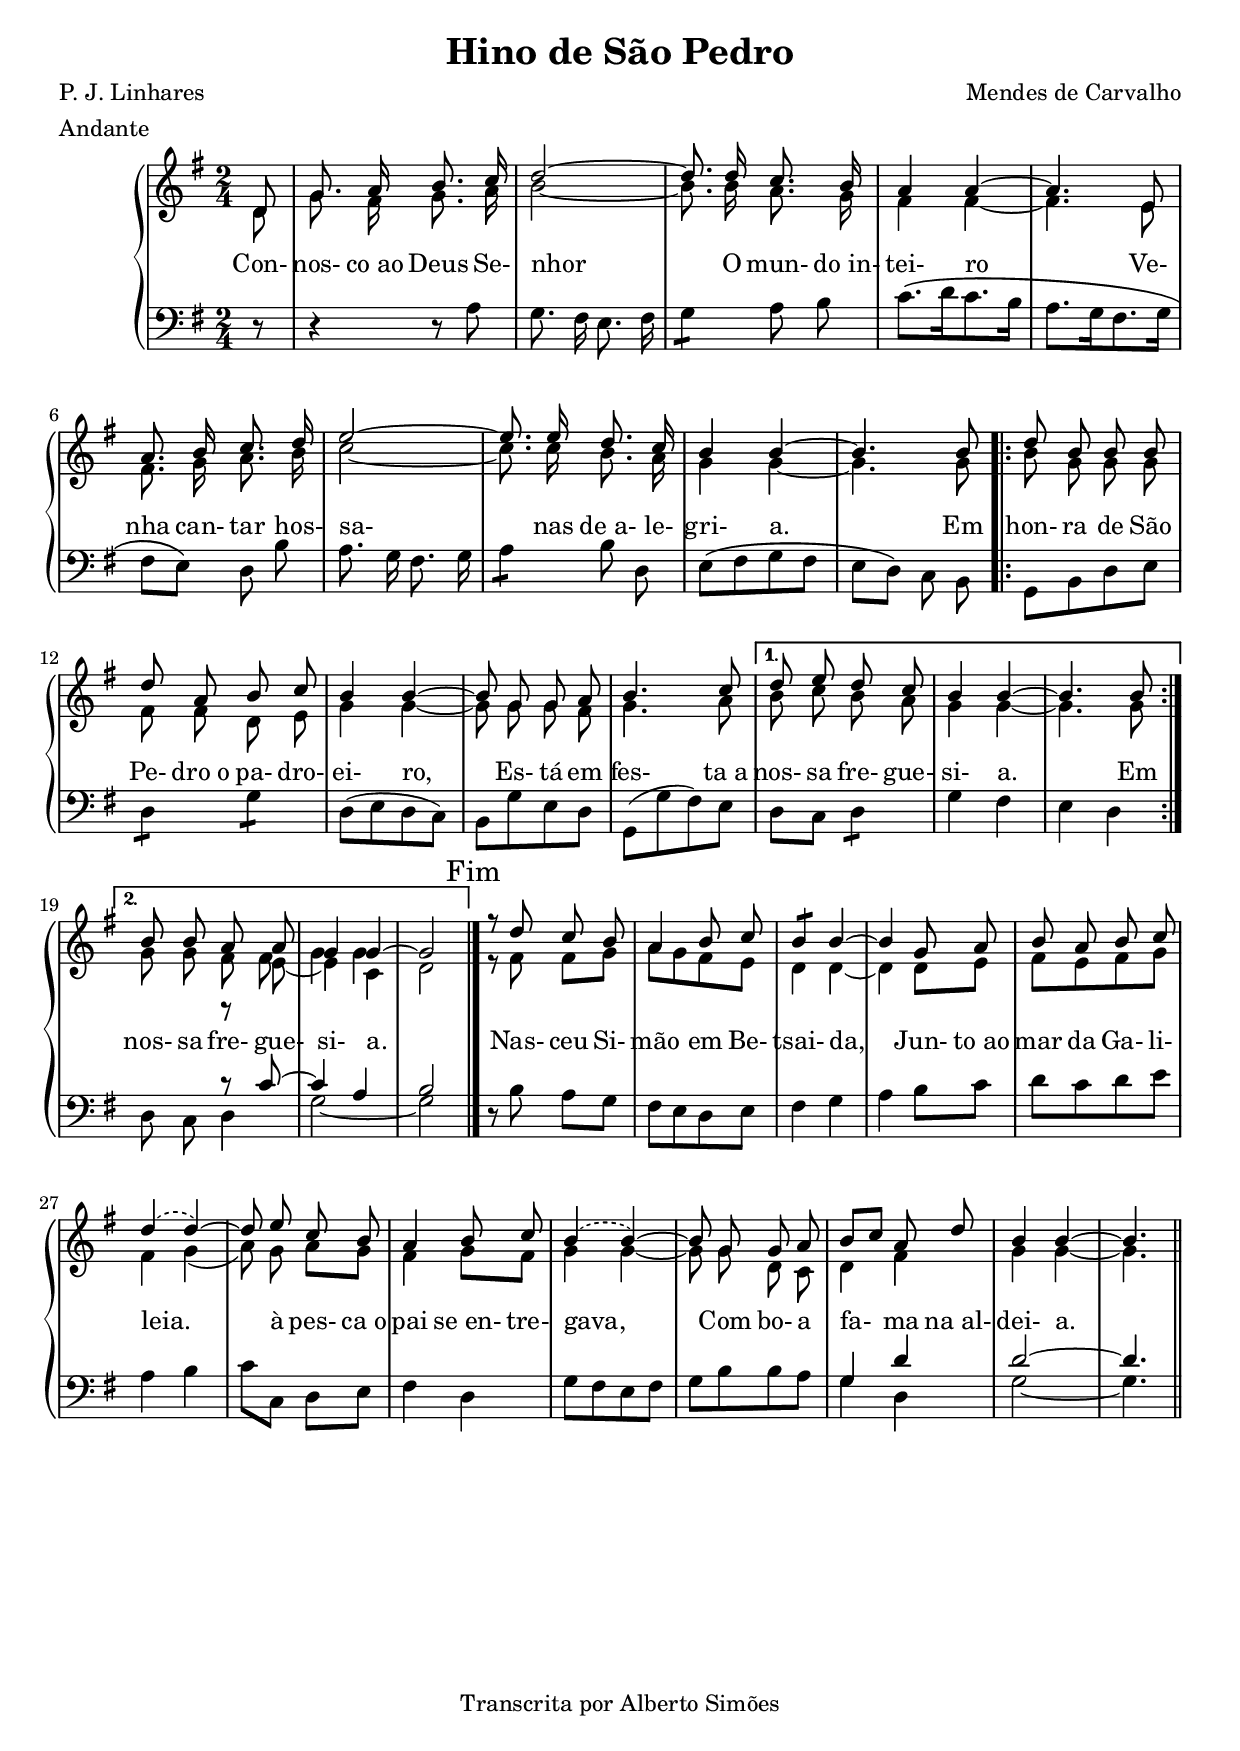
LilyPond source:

\version "2.14.0"

\header {
  title = "Hino de São Pedro"
  composer = "Mendes de Carvalho"
  poet = "P. J. Linhares"
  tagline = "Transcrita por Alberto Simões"

  meter = "Andante"

  ocasioes = "misc"
  seccao   = "misc"

  date = "1989"
}

letra = \lyricmode {
  Con- nos- co_ao Deus Se- nhor
  O mun- do_in- tei- ro
  Ve- nha can- tar hos- sa- nas de_a- le- gri- a.
  Em hon- ra de São Pe- dro_o pa- dro- ei- ro,
  Es- tá em fes- ta_a nos- sa fre- gue- si- a.
  Em nos- sa fre- gue- si- a.

  Nas- ceu Si- mão em Be- tsai- da,
  Jun- to_ao mar da Ga- li- leia.
  à pes- ca_o pai se_en- tre- gava,
  Com bo- a fa- ma na_al- dei- a.
}

global = {
  \key g \major
  \time 2/4
}

upperA = {
  \voiceOne
  \relative c' {
    \autoBeamOff

    \partial 8 d8
    g8. a16 b8. c16
    d2 ~
    d8. d16 c8. b16
    a4 a4 ~
    a4. e8

    a8. b16 c8. d16
    e2 ~
    e8. e16 d8. c16
    b4 b ~
    b4. b8

    \repeat volta 2 {
      d8 b b b
      d a b c
      b4 b ~
      b8 g g a
      b4. c8
    }
    \alternative {
      {
        d8 e d c
        b4 b4 ~
        b4. b8
      }
      {
        b8 b a a
        g4 g ~
        g2
      }
    }
    \mark "Fim" \bar "|."

    r8 d' c b
    a4 b8 c
    b4: b ~ 
    b g8 a
    b a b c
    \slurDashed d4( d) ~ \slurSolid

    d8 e c b
    a4 b8 c
    \slurDashed b4( b) ~ \slurSolid
    b8 g g a
    b8[ c] a d
    b4 b ~ 
    b4. \bar "||"
  }
}

upperB = \relative c' {
  \autoBeamOff

  \partial 8 d8
  g8. fis16 g8. a16
  b2 ~
  b8. b16 a8. g16
  fis4 fis ~
  fis4. e8

  fis8. g16 a8. b16
  c2 ~
  c8. c16 b8. a16
  g4 g ~
  g4. g8

  \repeat volta 2 {
    b8 g g g
    fis fis d e
    g4 g ~
    g8 g g fis
    g4. a8
  }
  \alternative {
    {
      b8 c b a
      g4 g ~
      g4. g8
    }
    {
      g8 g 
      << { \stemDown \autoBeamOff \shiftOn fis fis g4 g4 \shiftOff } \\ { r8 e8 ~ e4 c } >>
      d2
    }
  }
  \bar "|."

  r8 fis fis[ g]
  a[ g fis e]
  d4 d ~
  d d8[ e]
  fis[ e fis g]
  fis4 g(

  a8) g a[ g]
  fis4 g8[ fis]
  g4 g ~
  g8 g d c
  d4 fis4
  g4 g ~
   g4.

  
}

upper =  {
  \global
  << \new Voice = "melody" \upperA \\ \upperB >>
}

lower = {
  \global
  \clef bass
  \autoBeamOff
  \stemDown
  \relative c' {

    \partial 8 r8
    r4 r8 a
    g8. fis16 e8. fis16
    g4: a8 b
    c8.[\( d16 c8. b16]
    a8.[ g16 fis8. g16]

    fis8[ e]\) d b'
    a8. g16 fis8. g16
    a4: b8 d,
    e8[\( fis g fis]
    e[ d]\) c b

    \repeat volta 2 {
      g8[ b d e]
      d4: g:
      d8[( e d c)]
      b8[ g' e d]
      g,[( g' fis) e]
    }
    \alternative {
      {
        d8[ c] d4:
        g fis
        e d
      }
      {
        d8 c
        << { \stemUp r8 c'8 ~ c4 a b2 } \\ { \stemDown d,4 g2 ~ g2 } >>
      }
    }
    \bar "|."

    r8 b a[ g]
    fis[ e d e]
    fis4 g
    a b8[ c]
    d[ c d e]
    a,4 b

    c8[ c,] d[ e]
    fis4 d
    g8[ fis e fis]
    g[ b b a]
    <<
      { g4 d' d2 ~  d4. } \\ 
      { g,4 d g2 ~  g4. }
    >>
  }
}


\score {
  <<
    \new PianoStaff <<
      \new Staff = "upper" \upper
      \new Staff = "lower" \lower
    >>
    \new Lyrics \with { alignAboveContext = "lower" }
    {
      \lyricsto "melody"
      \letra
    }
  >>
  \layout {
    \context { \Staff \RemoveEmptyStaves }
  }
  \midi { 
    \context {
      \Score
      tempoWholesPerMinute = #(ly:make-moment 72 4)
    }
  }
}
